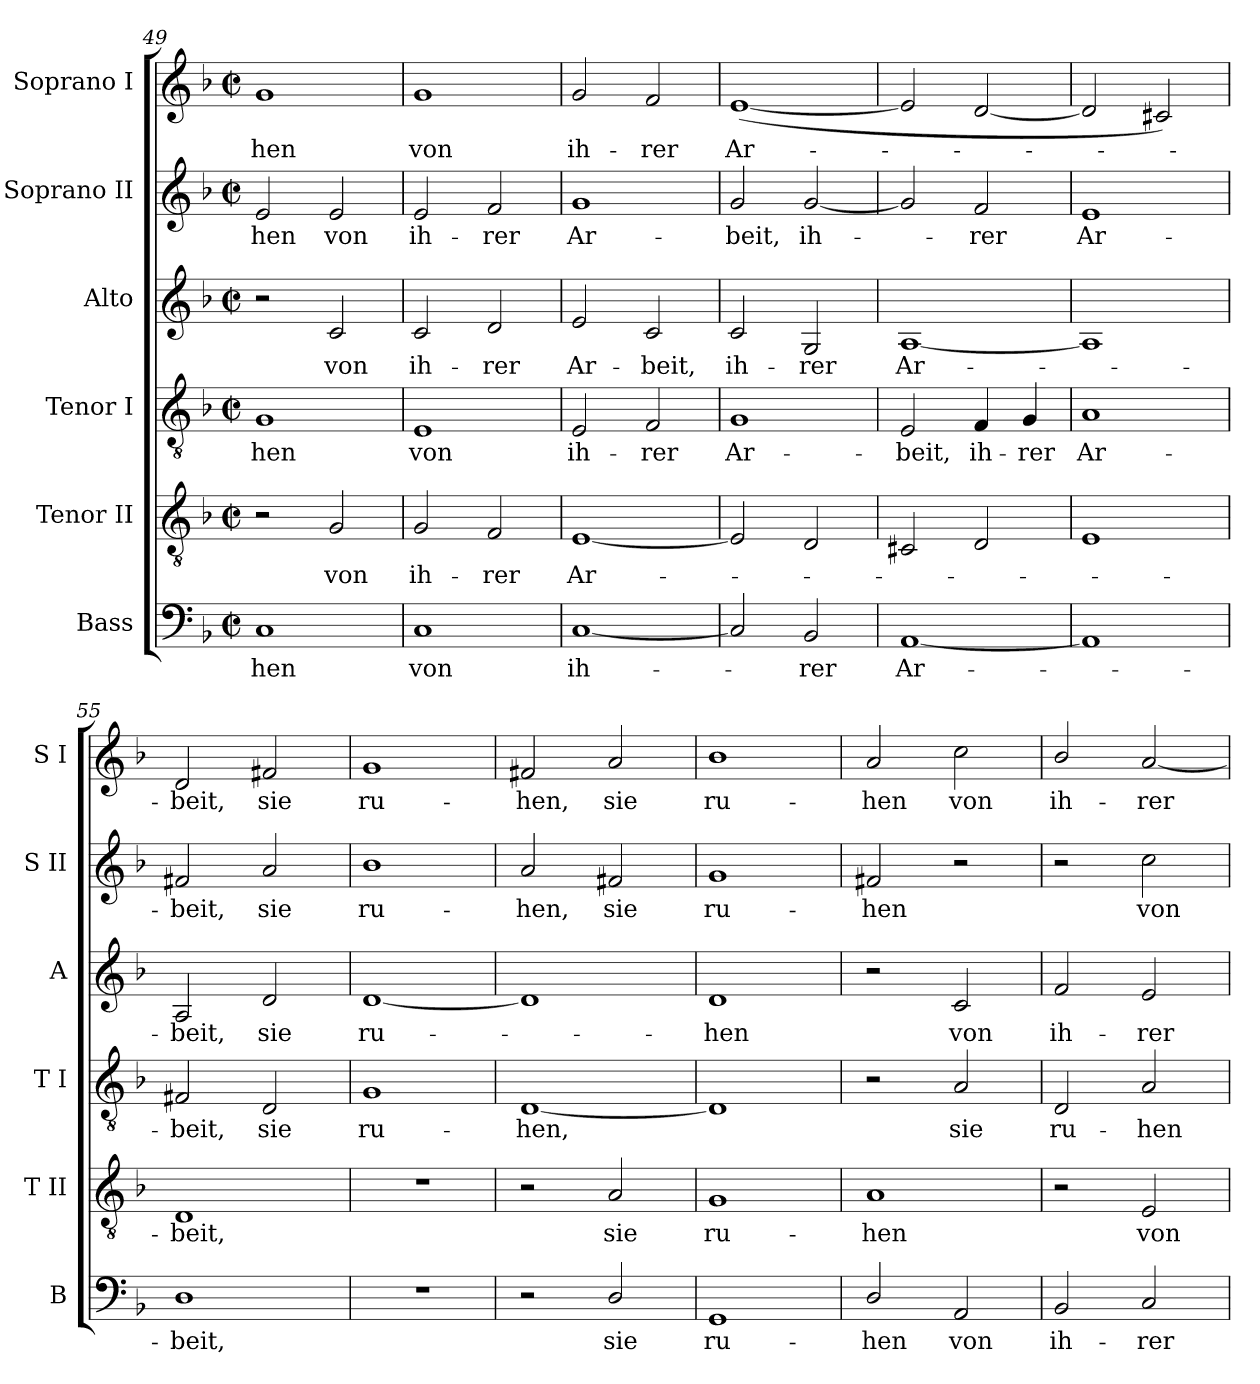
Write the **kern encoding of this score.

**kern	**text	**kern	**text	**kern	**text	**kern	**text	**kern	**text	**kern	**text
*part6	*part6	*part5	*part5	*part4	*part4	*part3	*part3	*part2	*part2	*part1	*part1
*staff6	*staff6	*staff5	*staff5	*staff4	*staff4	*staff3	*staff3	*staff2	*staff2	*staff1	*staff1
*I"Bass	*	*I"Tenor II	*	*I"Tenor I	*	*I"Alto	*	*I"Soprano II	*	*I"Soprano I	*
*I'B	*	*I'T II	*	*I'T I	*	*I'A	*	*I'S II	*	*I'S I	*
*clefF4	*	*clefGv2	*	*clefGv2	*	*clefG2	*	*clefG2	*	*clefG2	*
*k[b-]	*	*k[b-]	*	*k[b-]	*	*k[b-]	*	*k[b-]	*	*k[b-]	*
*F:	*	*F:	*	*F:	*	*F:	*	*F:	*	*F:	*
*M2/2	*	*M2/2	*	*M2/2	*	*M2/2	*	*M2/2	*	*M2/2	*
*met(c|)	*	*met(c|)	*	*met(c|)	*	*met(c|)	*	*met(c|)	*	*met(c|)	*
=49	=49	=49	=49	=49	=49	=49	=49	=49	=49	=49	=49
!	!LO:LY:b	!	!	!	!LO:LY:b	!	!	!	!LO:LY:b	!	!LO:LY:b
1C	-hen	2r	.	1G	-hen	2r	.	2e/	-hen	1g	-hen
!	!	!	!LO:LY:b	!	!	!	!LO:LY:b	!	!LO:LY:b	!	!
.	.	2G/	von	.	.	2c/	von	2e/	von	.	.
=50	=50	=50	=50	=50	=50	=50	=50	=50	=50	=50	=50
!	!LO:LY:b	!	!LO:LY:b	!	!LO:LY:b	!	!LO:LY:b	!	!LO:LY:b	!	!LO:LY:b
1C	von	2G/	ih-	1E	von	2c/	ih-	2e/	ih-	1g	von
!	!	!	!LO:LY:b	!	!	!	!LO:LY:b	!	!LO:LY:b	!	!
.	.	2F/	-rer	.	.	2d/	-rer	2f/	-rer	.	.
=51	=51	=51	=51	=51	=51	=51	=51	=51	=51	=51	=51
!	!LO:LY:b	!	!LO:LY:b	!	!LO:LY:b	!	!LO:LY:b	!	!LO:LY:b	!	!LO:LY:b
[1C	ih-	[1E	Ar-	2E/	ih-	2e/	Ar-	1g	Ar-	2g/	ih-
!	!	!	!	!	!LO:LY:b	!	!LO:LY:b	!	!	!	!LO:LY:b
.	.	.	.	2F/	-rer	2c/	-beit,	.	.	2f/	-rer
=52	=52	=52	=52	=52	=52	=52	=52	=52	=52	=52	=52
!	!	!	!	!	!LO:LY:b	!	!LO:LY:b	!	!LO:LY:b	!	!LO:LY:b
2C/]	.	2E/]	.	1G	Ar-	2c/	ih-	2g/	-beit,	(<[1e	Ar-
!	!LO:LY:b	!	!	!	!	!	!LO:LY:b	!	!LO:LY:b	!	!
2BB-/	rer	2D/	.	.	.	2G/	-rer	[2g/	ih-	.	.
=53	=53	=53	=53	=53	=53	=53	=53	=53	=53	=53	=53
!	!LO:LY:b	!	!	!	!LO:LY:b	!	!LO:LY:b	!	!	!	!
[1AA	Ar-	2C#X/	.	2E/	-beit,	[1A	Ar-	2g/]	.	2e/]	.
!	!	!	!	!	!LO:LY:b	!	!	!	!LO:LY:b	!	!
.	.	2D/	.	4F/	ih-	.	.	2f/	rer	[2d/	.
!	!	!	!	!	!LO:LY:b	!	!	!	!	!	!
.	.	.	.	4G/	-rer	.	.	.	.	.	.
=54	=54	=54	=54	=54	=54	=54	=54	=54	=54	=54	=54
!	!	!	!	!	!LO:LY:b	!	!	!	!LO:LY:b	!	!
1AA]	.	1E	.	1A	Ar-	1A]	.	1e	Ar-	2d/]	.
.	.	.	.	.	.	.	.	.	.	2c#X/)	.
!!LO:PB:g=z
=55	=55	=55	=55	=55	=55	=55	=55	=55	=55	=55	=55
!	!LO:LY:b	!	!LO:LY:b	!	!LO:LY:b	!	!LO:LY:b	!	!LO:LY:b	!	!LO:LY:b
1D	beit,	1D	beit,	2F#X/	-beit,	2A/	beit,	2f#X/	-beit,	2d/	beit,
!	!	!	!	!	!LO:LY:b	!	!LO:LY:b	!	!LO:LY:b	!	!LO:LY:b
.	.	.	.	2D/	sie	2d/	sie	2a/	sie	2f#X/	sie
=56	=56	=56	=56	=56	=56	=56	=56	=56	=56	=56	=56
!	!	!	!	!	!LO:LY:b	!	!LO:LY:b	!	!LO:LY:b	!	!LO:LY:b
1r	.	1r	.	1G	ru-	[1d	ru-	1b-	ru-	1g	ru-
=57	=57	=57	=57	=57	=57	=57	=57	=57	=57	=57	=57
!	!	!	!	!	!LO:LY:b	!	!	!	!LO:LY:b	!	!LO:LY:b
2r	.	2r	.	[1D	-hen,	1d]	.	2a/	-hen,	2f#X/	-hen,
!	!LO:LY:b	!	!LO:LY:b	!	!	!	!	!	!LO:LY:b	!	!LO:LY:b
2D/	sie	2A/	sie	.	.	.	.	2f#X/	sie	2a/	sie
=58	=58	=58	=58	=58	=58	=58	=58	=58	=58	=58	=58
!	!LO:LY:b	!	!LO:LY:b	!	!	!	!LO:LY:b	!	!LO:LY:b	!	!LO:LY:b
1GG	ru-	1G	ru-	1D]	.	1d	hen	1g	ru-	1b-	ru-
=59	=59	=59	=59	=59	=59	=59	=59	=59	=59	=59	=59
!	!LO:LY:b	!	!LO:LY:b	!	!	!	!	!	!LO:LY:b	!	!LO:LY:b
2D/	-hen	1A	-hen	2r	.	2r	.	2f#X/	-hen	2a/	-hen
!	!LO:LY:b	!	!	!	!LO:LY:b	!	!LO:LY:b	!	!	!	!LO:LY:b
2AA/	von	.	.	2A/	sie	2c/	von	2r	.	2cc\	von
=60	=60	=60	=60	=60	=60	=60	=60	=60	=60	=60	=60
!	!LO:LY:b	!	!	!	!LO:LY:b	!	!LO:LY:b	!	!	!	!LO:LY:b
2BB-/	ih-	2r	.	2D/	ru-	2f/	ih-	2r	.	2b-/	ih-
!	!LO:LY:b	!	!LO:LY:b	!	!LO:LY:b	!	!LO:LY:b	!	!LO:LY:b	!	!LO:LY:b
2C/	-rer	2E/	von	2A/	-hen	2e/	-rer	2cc\	von	[2a/	-rer
=	=	=	=	=	=	=	=	=	=	=	=
*-	*-	*-	*-	*-	*-	*-	*-	*-	*-	*-	*-
